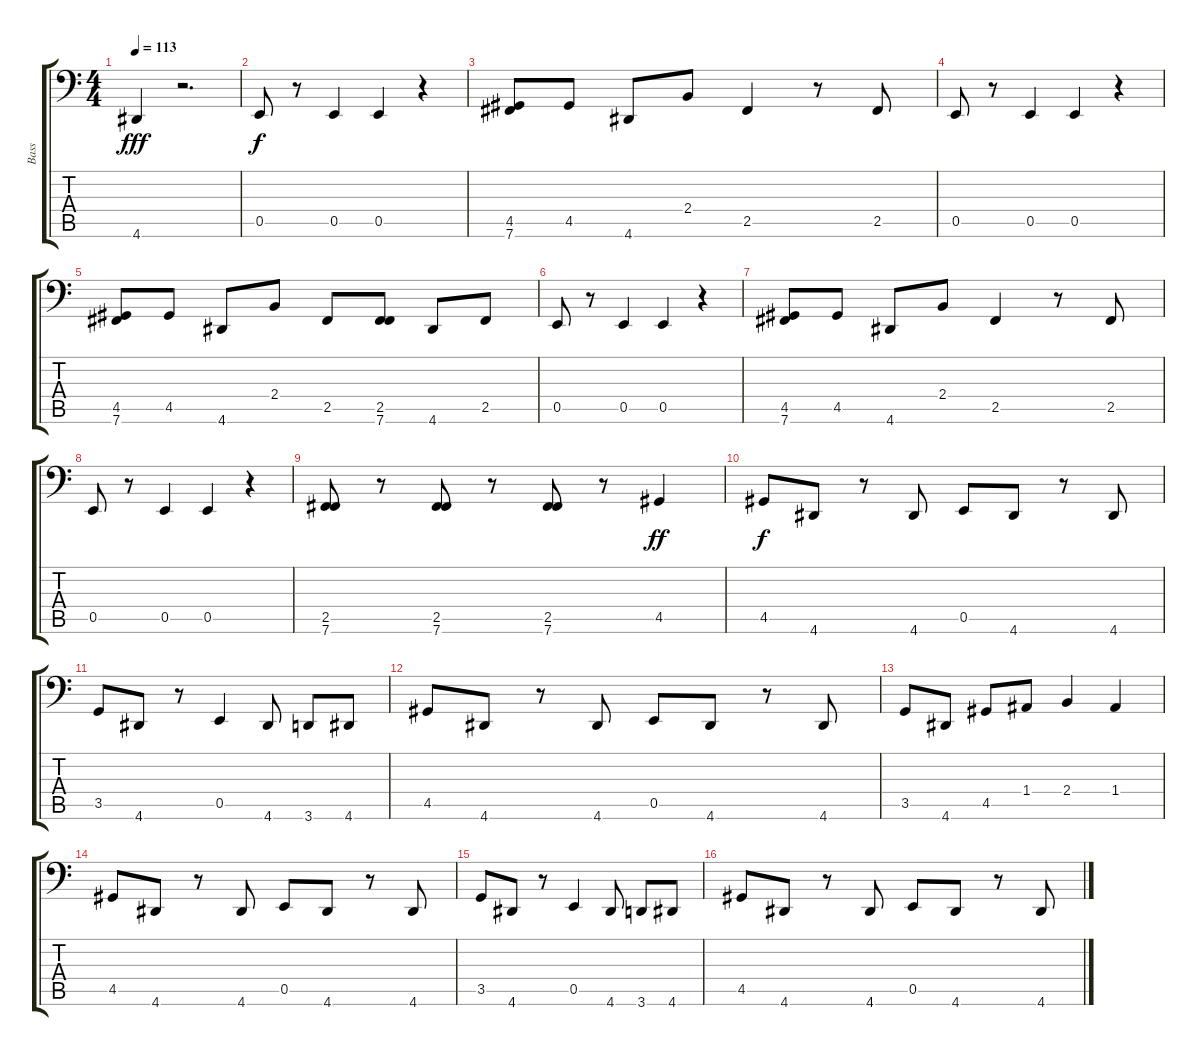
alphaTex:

\track ("Bass" "Bass") {instrument fretlessbass}
\staff {score tabs}
\tuning (C3 G2 D2 A1 E1 B0) {hide}
\ts (4 4)
\tempo 113
\clef f4
\ks c
4.6.4{dy fff} r.2{d} |
0.5.8{dy f} r.8 0.5.4 0.5.4 r.4 |
(4.5 7.6).8 4.5.8 4.6.8 2.4.8 2.5.4 r.8 2.5.8 |
0.5.8 r.8 0.5.4 0.5.4 r.4 |
(4.5 7.6).8 4.5.8 4.6.8 2.4.8 2.5.8 (2.5 7.6).8 4.6.8 2.5.8 |
0.5.8 r.8 0.5.4 0.5.4 r.4 |
(4.5 7.6).8 4.5.8 4.6.8 2.4.8 2.5.4 r.8 2.5.8 |
0.5.8 r.8 0.5.4 0.5.4 r.4 |
(2.5 7.6).8 r.8 (2.5 7.6).8 r.8 (2.5 7.6).8 r.8 4.5.4{dy ff} |
4.5.8{dy f} 4.6.8 r.8 4.6.8 0.5.8 4.6.8 r.8 4.6.8 |
3.5.8 4.6.8 r.8 0.5.4 4.6.8 3.6.8 4.6.8 |
4.5.8 4.6.8 r.8 4.6.8 0.5.8 4.6.8 r.8 4.6.8 |
3.5.8 4.6.8 4.5.8 1.4.8 2.4.4 1.4.4 |
4.5.8 4.6.8 r.8 4.6.8 0.5.8 4.6.8 r.8 4.6.8 |
3.5.8 4.6.8 r.8 0.5.4 4.6.8 3.6.8 4.6.8 |
4.5.8 4.6.8 r.8 4.6.8 0.5.8 4.6.8 r.8 4.6.8
